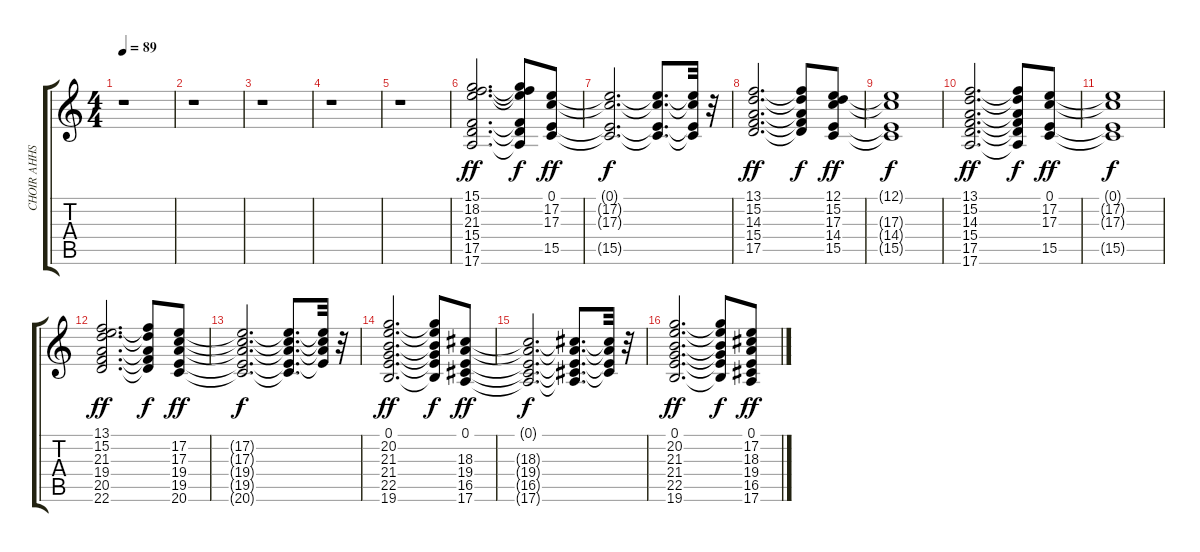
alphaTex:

\track ("CHOIR AHHS" "CHOIR AHHS") {instrument choiraahs}
\staff {score tabs}
\tuning (E4 B3 G3 D3 A2 E2) {hide}
\ts (4 4)
\tempo 89
\clef g2
\ks c
r.1{dy f} |
r.1 |
r.1 |
r.1 |
r.1 |
(15.1 18.2 21.3 15.4 17.5 17.6).2{d dy ff} (15.1{t} 18.2{t} 21.3{t} 15.4{t} 17.5{t} 17.6{t}).8{dy f} (0.1 17.2 17.3 15.5).8{dy ff} |
(0.1{t} 17.2{t} 17.3{t} 15.5{t}).2{d dy f} (0.1{t} 17.2{t} 17.3{t} 15.5{t}).8{d} (0.1{t} 17.2{t} 17.3{t} 15.5{t}).32 r.32 |
(13.1 15.2 14.3 15.4 17.5).2{d dy ff} (13.1{t} 15.2{t} 14.3{t} 15.4{t} 17.5{t}).8{dy f} (12.1 15.2 17.3 14.4 15.5).8{dy ff} |
(12.1{t} 17.3{t} 14.4{t} 15.5{t}).1{dy f} |
(13.1 15.2 14.3 15.4 17.5 17.6).2{d dy ff} (13.1{t} 15.2{t} 14.3{t} 15.4{t} 17.5{t} 17.6{t}).8{dy f} (0.1 17.2 17.3 15.5).8{dy ff} |
(0.1{t} 17.2{t} 17.3{t} 15.5{t}).1{dy f} |
(13.1 15.2 21.3 19.4 20.5 22.6).2{d dy ff} (13.1{t} 15.2{t} 19.4{t} 20.5{t} 22.6{t}).8{dy f} (17.2 17.3 19.4 19.5 20.6).8{dy ff} |
(17.2{t} 17.3{t} 19.4{t} 19.5{t} 20.6{t}).2{d dy f} (17.2{t} 17.3{t} 19.4{t} 19.5{t} 20.6{t}).8{d} (17.2{t} 17.3{t} 19.4{t} 19.5{t}).32 r.32 |
(0.1 20.2 21.3 21.4 22.5 19.6).2{d dy ff} (0.1{t} 20.2{t} 21.3{t} 21.4{t} 22.5{t} 19.6{t}).8{dy f} (0.1 18.3 19.4 16.5 17.6).8{dy ff} |
(0.1{t} 18.3{t} 19.4{t} 16.5{t} 17.6{t}).2{d dy f} (0.1{t} 18.3{t} 19.4{t} 16.5{t} 17.6{t}).8{d} (0.1{t} 18.3{t} 19.4{t} 16.5{t}).32 r.32 |
(0.1 20.2 21.3 21.4 22.5 19.6).2{d dy ff} (0.1{t} 20.2{t} 21.3{t} 21.4{t} 22.5{t} 19.6{t}).8{dy f} (0.1 17.2 18.3 19.4 16.5 17.6).8{dy ff}
